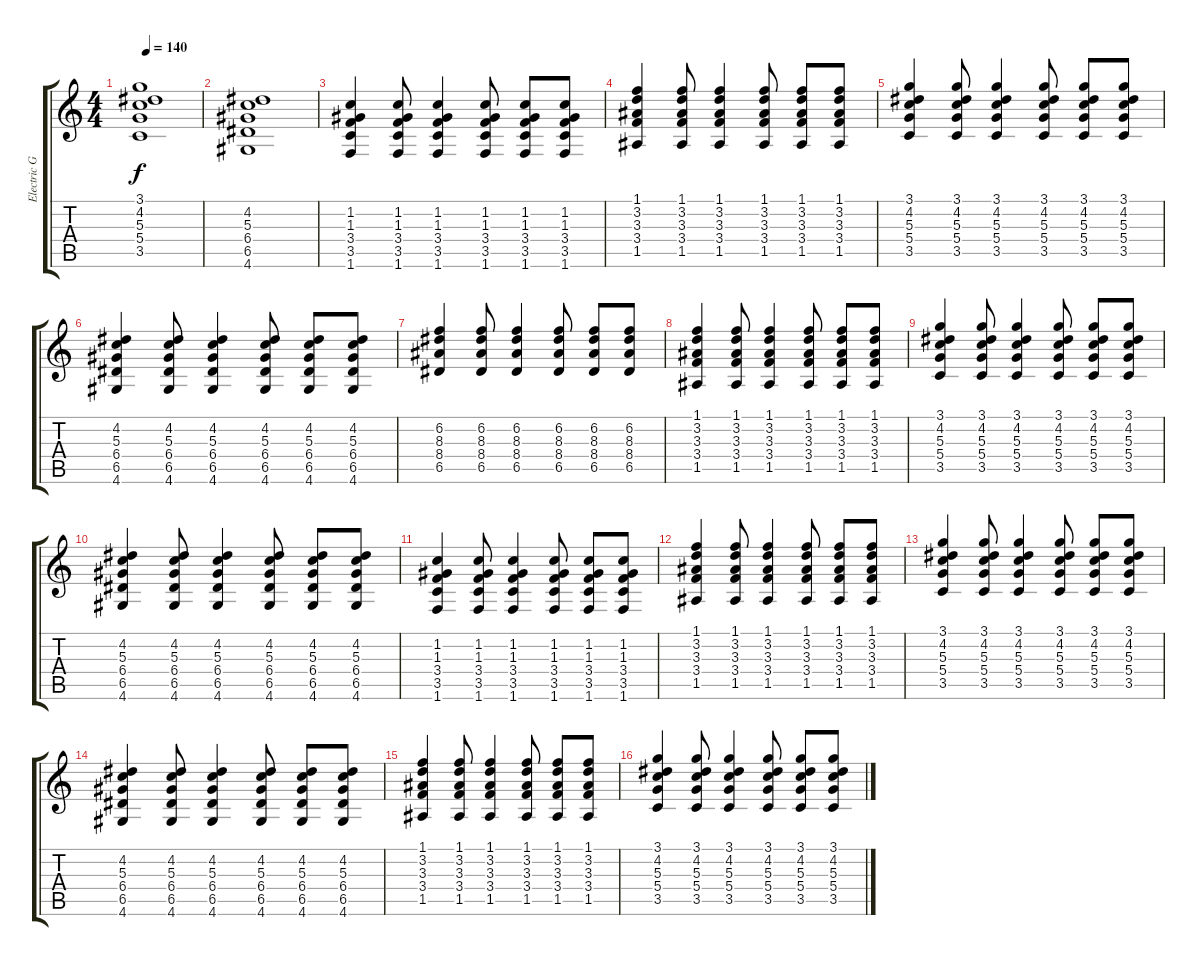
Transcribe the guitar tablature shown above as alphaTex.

\track ("Electric Guitar" "Electric G") {instrument overdrivenguitar}
\staff {score tabs}
\tuning (E4 B3 G3 D3 A2 E2) {hide}
\ts (4 4)
\tempo 140
\clef g2
\ks c
(3.1 4.2 5.3 5.4 3.5).1{dy f} |
(4.2 5.3 6.4 6.5 4.6).1 |
(1.2 1.3 3.4 3.5 1.6).4 (1.2 1.3 3.4 3.5 1.6).8 (1.2 1.3 3.4 3.5 1.6).4 (1.2 1.3 3.4 3.5 1.6).8 (1.2 1.3 3.4 3.5 1.6).8 (1.2 1.3 3.4 3.5 1.6).8 |
(1.1 3.2 3.3 3.4 1.5).4 (1.1 3.2 3.3 3.4 1.5).8 (1.1 3.2 3.3 3.4 1.5).4 (1.1 3.2 3.3 3.4 1.5).8 (1.1 3.2 3.3 3.4 1.5).8 (1.1 3.2 3.3 3.4 1.5).8 |
(3.1 4.2 5.3 5.4 3.5).4 (3.1 4.2 5.3 5.4 3.5).8 (3.1 4.2 5.3 5.4 3.5).4 (3.1 4.2 5.3 5.4 3.5).8 (3.1 4.2 5.3 5.4 3.5).8 (3.1 4.2 5.3 5.4 3.5).8 |
(4.2 5.3 6.4 6.5 4.6).4 (4.2 5.3 6.4 6.5 4.6).8 (4.2 5.3 6.4 6.5 4.6).4 (4.2 5.3 6.4 6.5 4.6).8 (4.2 5.3 6.4 6.5 4.6).8 (4.2 5.3 6.4 6.5 4.6).8 |
(6.2 8.3 8.4 6.5).4 (6.2 8.3 8.4 6.5).8 (6.2 8.3 8.4 6.5).4 (6.2 8.3 8.4 6.5).8 (6.2 8.3 8.4 6.5).8 (6.2 8.3 8.4 6.5).8 |
(1.1 3.2 3.3 3.4 1.5).4 (1.1 3.2 3.3 3.4 1.5).8 (1.1 3.2 3.3 3.4 1.5).4 (1.1 3.2 3.3 3.4 1.5).8 (1.1 3.2 3.3 3.4 1.5).8 (1.1 3.2 3.3 3.4 1.5).8 |
(3.1 4.2 5.3 5.4 3.5).4 (3.1 4.2 5.3 5.4 3.5).8 (3.1 4.2 5.3 5.4 3.5).4 (3.1 4.2 5.3 5.4 3.5).8 (3.1 4.2 5.3 5.4 3.5).8 (3.1 4.2 5.3 5.4 3.5).8 |
(4.2 5.3 6.4 6.5 4.6).4 (4.2 5.3 6.4 6.5 4.6).8 (4.2 5.3 6.4 6.5 4.6).4 (4.2 5.3 6.4 6.5 4.6).8 (4.2 5.3 6.4 6.5 4.6).8 (4.2 5.3 6.4 6.5 4.6).8 |
(1.2 1.3 3.4 3.5 1.6).4 (1.2 1.3 3.4 3.5 1.6).8 (1.2 1.3 3.4 3.5 1.6).4 (1.2 1.3 3.4 3.5 1.6).8 (1.2 1.3 3.4 3.5 1.6).8 (1.2 1.3 3.4 3.5 1.6).8 |
(1.1 3.2 3.3 3.4 1.5).4 (1.1 3.2 3.3 3.4 1.5).8 (1.1 3.2 3.3 3.4 1.5).4 (1.1 3.2 3.3 3.4 1.5).8 (1.1 3.2 3.3 3.4 1.5).8 (1.1 3.2 3.3 3.4 1.5).8 |
(3.1 4.2 5.3 5.4 3.5).4 (3.1 4.2 5.3 5.4 3.5).8 (3.1 4.2 5.3 5.4 3.5).4 (3.1 4.2 5.3 5.4 3.5).8 (3.1 4.2 5.3 5.4 3.5).8 (3.1 4.2 5.3 5.4 3.5).8 |
(4.2 5.3 6.4 6.5 4.6).4 (4.2 5.3 6.4 6.5 4.6).8 (4.2 5.3 6.4 6.5 4.6).4 (4.2 5.3 6.4 6.5 4.6).8 (4.2 5.3 6.4 6.5 4.6).8 (4.2 5.3 6.4 6.5 4.6).8 |
(1.1 3.2 3.3 3.4 1.5).4 (1.1 3.2 3.3 3.4 1.5).8 (1.1 3.2 3.3 3.4 1.5).4 (1.1 3.2 3.3 3.4 1.5).8 (1.1 3.2 3.3 3.4 1.5).8 (1.1 3.2 3.3 3.4 1.5).8 |
(3.1 4.2 5.3 5.4 3.5).4 (3.1 4.2 5.3 5.4 3.5).8 (3.1 4.2 5.3 5.4 3.5).4 (3.1 4.2 5.3 5.4 3.5).8 (3.1 4.2 5.3 5.4 3.5).8 (3.1 4.2 5.3 5.4 3.5).8
